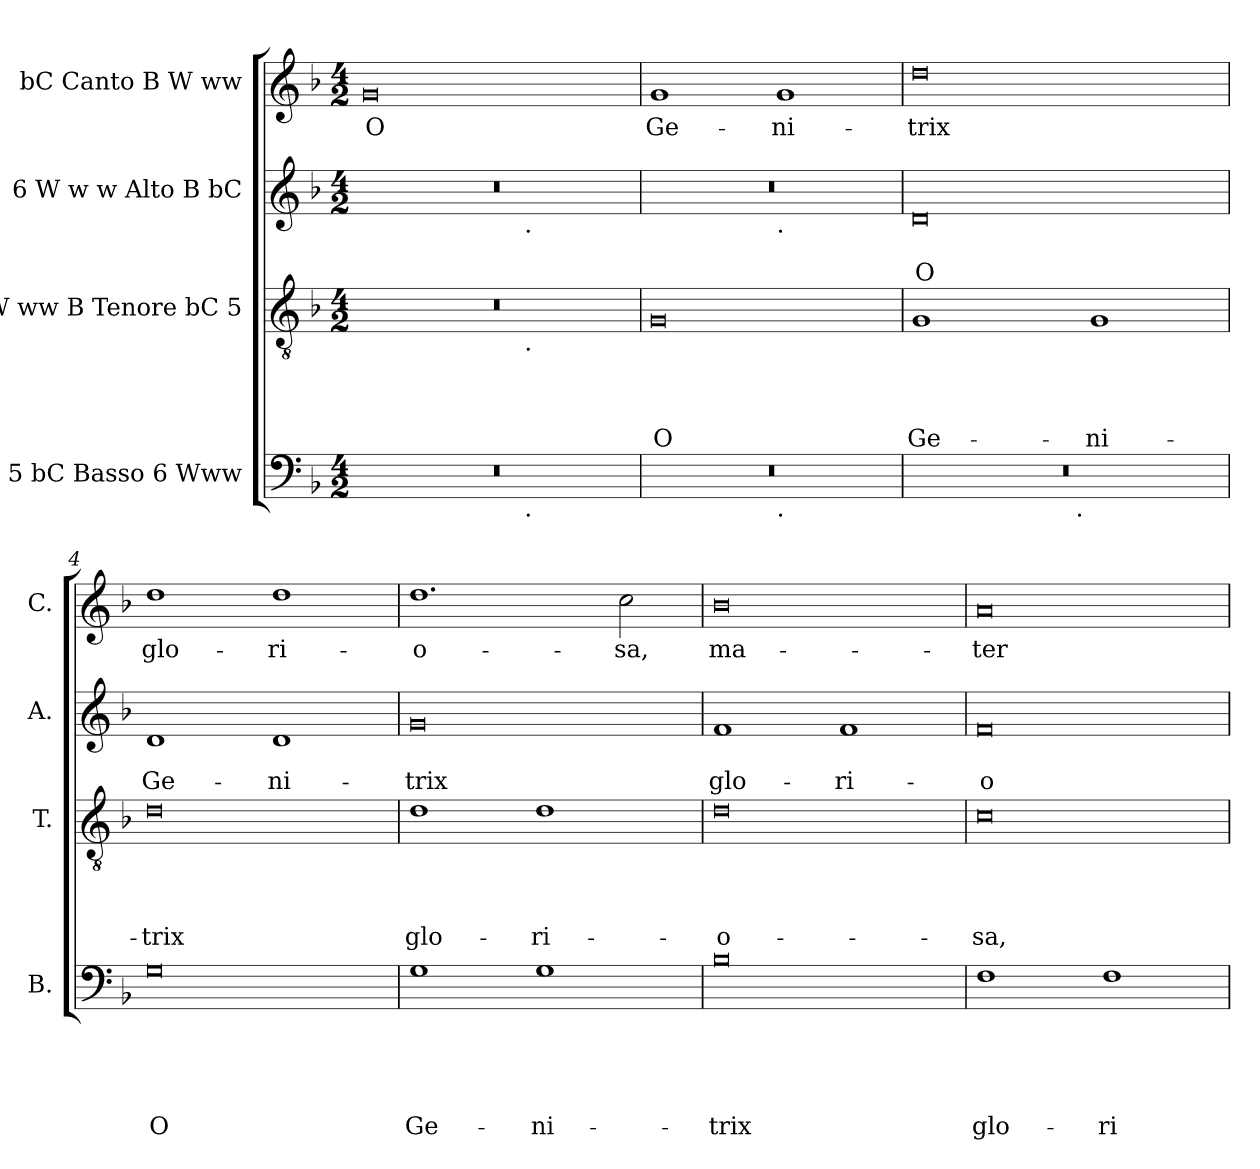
**kern	**text	**text	**text	**text	**text	**kern	**text	**text	**text	**text	**kern	**text	**text	**kern	**text
*part4	*part4	*part4	*part4	*part4	*part4	*part3	*part3	*part3	*part3	*part3	*part2	*part2	*part2	*part1	*part1
*staff4	*staff4	*staff4	*staff4	*staff4	*staff4	*staff3	*staff3	*staff3	*staff3	*staff3	*staff2	*staff2	*staff2	*staff1	*staff1
*I"5 bC Basso 6 Www	*	*	*	*	*	*I"W ww B Tenore bC 5	*	*	*	*	*I"6 W w w Alto B bC	*	*	*I"bC Canto B W ww	*
*I'B.	*	*	*	*	*	*I'T.	*	*	*	*	*I'A.	*	*	*I'C.	*
*clefF4	*	*	*	*	*	*clefGv2	*	*	*	*	*clefG2	*	*	*clefG2	*
*k[b-]	*	*	*	*	*	*k[b-]	*	*	*	*	*k[b-]	*	*	*k[b-]	*
*F:	*	*	*	*	*	*F:	*	*	*	*	*F:	*	*	*F:	*
*M4/2	*	*	*	*	*	*M4/2	*	*	*	*	*M4/2	*	*	*M4/2	*
=1	=1	=1	=1	=1	=1	=1	=1	=1	=1	=1	=1	=1	=1	=1	=1
!	!	!	!	!	!	!	!	!	!	!	!	!	!	!	!LO:LY:b:rj
*^	*	*	*	*	*	*^	*	*	*	*	*^	*	*	*	*
0r	1ryy	.	.	.	.	.	0r	1ryy	.	.	.	.	0r	1ryy	.	.	0g	O
.	8ryy	.	.	.	.	.	.	8ryy	.	.	.	.	.	8ryy	.	.	.	.
!	!	!	!	!	!	!	!	!	!	!	!	!	!	!LO:TX:b:t=.	!	!	!	!
!	!	!	!	!	!	!	!	!LO:TX:b:t=.	!	!	!	!	!	!	!	!	!	!
!	!LO:TX:b:t=.	!	!	!	!	!	!	!	!	!	!	!	!	!	!	!	!	!
.	2..ryy	.	.	.	.	.	.	2..ryy	.	.	.	.	.	2..ryy	.	.	.	.
=2	=2	=2	=2	=2	=2	=2	=2	=2	=2	=2	=2	=2	=2	=2	=2	=2	=2	=2
!	!	!	!	!	!	!	!	!	!	!	!	!LO:LY:b:rj	!	!	!	!	!	!LO:LY:b
*	*	*	*	*	*	*	*v	*v	*	*	*	*	*	*	*	*	*	*
0r	1ryy	.	.	.	.	.	0G	.	.	.	O	0r	1ryy	.	.	1g	Ge-
!	!	!	!	!	!	!	!	!	!	!	!	!	!LO:TX:b:t=.	!	!	!	!
!	!LO:TX:b:t=.	!	!	!	!	!	!	!	!	!	!	!	!	!	!	!	!
!	!	!	!	!	!	!	!	!	!	!	!	!	!	!	!	!	!LO:LY:b
.	1ryy	.	.	.	.	.	.	.	.	.	.	.	1ryy	.	.	1g	-ni-
=3	=3	=3	=3	=3	=3	=3	=3	=3	=3	=3	=3	=3	=3	=3	=3	=3	=3
!	!	!	!	!	!	!	!	!	!	!	!LO:LY:b	!	!	!	!LO:LY:b:rj	!	!LO:LY:b
*	*	*	*	*	*	*	*	*	*	*	*	*v	*v	*	*	*	*
0r	2ryy	.	.	.	.	.	1G	.	.	.	Ge-	0d	.	O	0dd	-trix
.	4...ryy	.	.	.	.	.	.	.	.	.	.	.	.	.	.	.
!	!LO:TX:b:t=.	!	!	!	!	!	!	!	!	!	!	!	!	!	!	!
.	1ryy	.	.	.	.	.	.	.	.	.	.	.	.	.	.	.
!	!	!	!	!	!	!	!	!	!	!	!LO:LY:b	!	!	!	!	!
.	.	.	.	.	.	.	1G	.	.	.	-ni-	.	.	.	.	.
.	32ryy	.	.	.	.	.	.	.	.	.	.	.	.	.	.	.
=4	=4	=4	=4	=4	=4	=4	=4	=4	=4	=4	=4	=4	=4	=4	=4	=4
!	!	!	!	!	!	!LO:LY:b:rj	!	!	!	!	!LO:LY:b	!	!	!LO:LY:b	!	!LO:LY:b
*v	*v	*	*	*	*	*	*	*	*	*	*	*	*	*	*	*
0G	.	.	.	.	O	0d	.	.	.	-trix	1d	.	Ge-	1dd	glo-
!	!	!	!	!	!	!	!	!	!	!	!	!	!LO:LY:b	!	!LO:LY:b
.	.	.	.	.	.	.	.	.	.	.	1d	.	-ni-	1dd	-ri-
=5	=5	=5	=5	=5	=5	=5	=5	=5	=5	=5	=5	=5	=5	=5	=5
!	!	!	!	!	!LO:LY:b	!	!	!	!	!LO:LY:b	!	!	!LO:LY:b	!	!LO:LY:b:rj
1G	.	.	.	.	Ge-	1d	.	.	.	glo-	0g	.	-trix	1.dd	-o-
!	!	!	!	!	!LO:LY:b	!	!	!	!	!LO:LY:b	!	!	!	!	!
1G	.	.	.	.	-ni-	1d	.	.	.	-ri-	.	.	.	.	.
!	!	!	!	!	!	!	!	!	!	!	!	!	!	!	!LO:LY:b
.	.	.	.	.	.	.	.	.	.	.	.	.	.	2cc\	-sa,
=6	=6	=6	=6	=6	=6	=6	=6	=6	=6	=6	=6	=6	=6	=6	=6
!	!	!	!	!	!LO:LY:b	!	!	!	!	!LO:LY:b:rj	!	!	!LO:LY:b	!	!LO:LY:b
0B-	.	.	.	.	-trix	0d	.	.	.	-o-	1f	.	glo-	0b-	ma-
!	!	!	!	!	!	!	!	!	!	!	!	!	!LO:LY:b	!	!
.	.	.	.	.	.	.	.	.	.	.	1f	.	-ri-	.	.
!!LO:LB:g=z
=7	=7	=7	=7	=7	=7	=7	=7	=7	=7	=7	=7	=7	=7	=7	=7
!	!	!	!	!	!LO:LY:b	!	!	!	!	!LO:LY:b	!	!	!LO:LY:b:rj	!	!LO:LY:b
1F	.	.	.	.	glo-	0c	.	.	.	-sa,	0f	.	-o-	0a	-ter
!	!	!	!	!	!LO:LY:b	!	!	!	!	!	!	!	!	!	!
1F	.	.	.	.	-ri-	.	.	.	.	.	.	.	.	.	.
=	=	=	=	=	=	=	=	=	=	=	=	=	=	=	=
*-	*-	*-	*-	*-	*-	*-	*-	*-	*-	*-	*-	*-	*-	*-	*-
